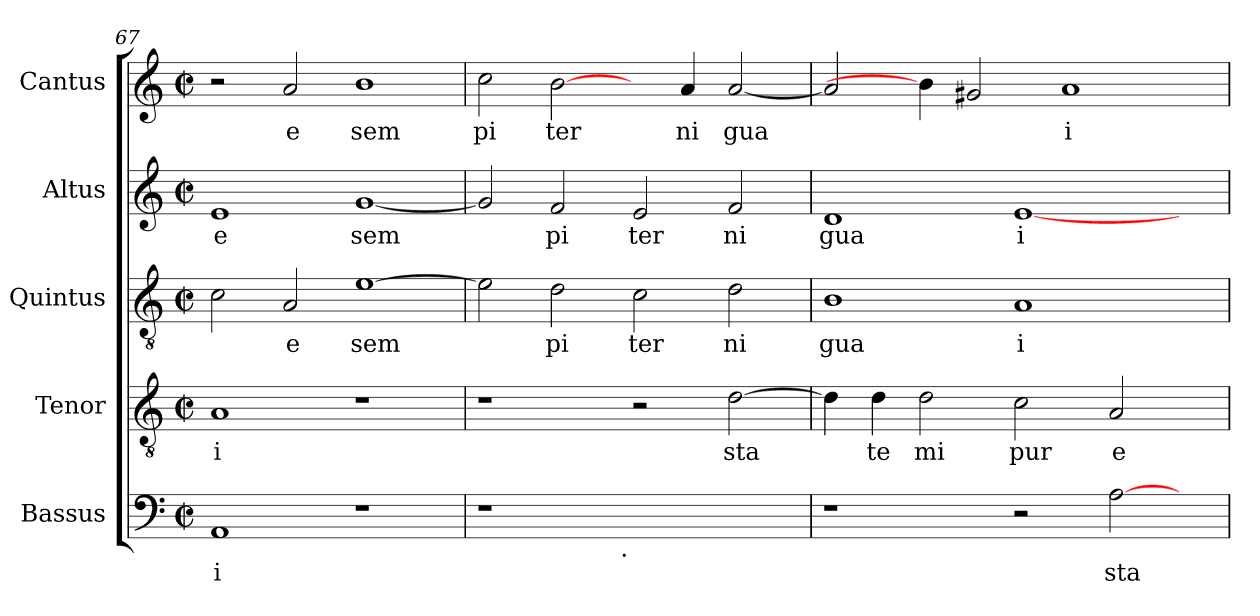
**kern	**text	**kern	**text	**kern	**text	**kern	**text	**kern	**text
*part5	*part5	*part4	*part4	*part3	*part3	*part2	*part2	*part1	*part1
*staff5	*staff5	*staff4	*staff4	*staff3	*staff3	*staff2	*staff2	*staff1	*staff1
*I"Bassus	*	*I"Tenor	*	*I"Quintus	*	*I"Altus	*	*I"Cantus	*
*clefF4	*	*clefGv2	*	*clefGv2	*	*clefG2	*	*clefG2	*
*k[]	*	*k[]	*	*k[]	*	*k[]	*	*k[]	*
*C:	*	*C:	*	*C:	*	*C:	*	*C:	*
*M2/2	*	*M2/2	*	*M2/2	*	*M2/2	*	*M2/2	*
*met(c|)	*	*met(c|)	*	*met(c|)	*	*met(c|)	*	*met(c|)	*
=67	=67	=67	=67	=67	=67	=67	=67	=67	=67
!	!LO:LY:b:cj	!	!LO:LY:b:cj	!	!LO:LY:b:cj	!	!LO:LY:b:cj	!	!
1AA	i	1A	-i	2c\	.	1e	e	2r	.
!	!	!	!	!	!LO:LY:b:cj	!	!	!	!LO:LY:b:cj
.	.	.	.	2A/	e	.	.	2a/	e
!	!	!	!	!	!LO:LY:b:cj	!	!LO:LY:b:cj	!	!LO:LY:b:cj
1r	.	1r	.	[<1e	sem-	[<1g	sem	1b	sem
!!LO:PB:g=z
=68	=68	=68	=68	=68	=68	=68	=68	=68	=68
!	!	!	!	!	!LO:LY:b:cj	!	!LO:LY:b:cj	!	!LO:LY:b:cj
*^	*	*	*	*	*	*	*	*	*
1r	2ryy	.	1r	.	2e\]	--	2g/]	.	2cc\	pi
!	!	!	!	!	!	!LO:LY:b:cj	!	!LO:LY:b:cj	!	!LO:LY:b:cj
.	4...ryy	.	.	.	2d\	-pi	2f/	pi	[2b\	ter
!	!LO:TX:b:t=.	!	!	!	!	!	!	!	!	!
.	1ryy	.	.	.	.	.	.	.	.	.
!	!	!	!	!	!	!LO:LY:b:cj	!	!LO:LY:b:cj	!	!
1ryy	.	.	2r	.	2c\	ter	2e/	ter	4ryy	.
!	!	!	!	!	!	!	!	!	!	!LO:LY:b:cj
.	.	.	.	.	.	.	.	.	4a/	ni
!	!	!	!	!LO:LY:b:cj	!	!LO:LY:b:cj	!	!LO:LY:b:cj	!	!LO:LY:b:cj
.	.	.	[>2d\	sta	2d\	ni	2f/	ni	[<2a/	gua
.	32ryy	.	.	.	.	.	.	.	.	.
=69	=69	=69	=69	=69	=69	=69	=69	=69	=69	=69
!	!	!	!	!LO:LY:b:cj	!	!LO:LY:b:cj	!	!LO:LY:b:cj	!	!LO:LY:b:cj
*v	*v	*	*	*	*	*	*	*	*	*
1r	.	4d\]	.	1B	gua	1d	gua	2a/]	.
!	!	!	!LO:LY:b:cj	!	!	!	!	!	!
.	.	4d\	te	.	.	.	.	.	.
!	!	!	!LO:LY:b:cj	!	!	!	!	!	!
.	.	2d\	mi	.	.	.	.	4b\]	.
!	!	!	!	!	!	!	!	!	!LO:LY:b:cj
.	.	.	.	.	.	.	.	2g#/	.
!	!	!	!LO:LY:b:cj	!	!LO:LY:b:cj	!	!LO:LY:b:cj	!	!
2r	.	2c\	pur	1A	i	[<1e	i	.	.
!	!	!	!	!	!	!	!	!	!LO:LY:b:cj
.	.	.	.	.	.	.	.	1a	i
!	!LO:LY:b:cj	!	!LO:LY:b:cj	!	!	!	!	!	!
[>2A\	sta	2A/	e	.	.	.	.	.	.
4ryy	.	4ryy	.	4ryy	.	4ryy	.	.	.
=	=	=	=	=	=	=	=	=	=
*-	*-	*-	*-	*-	*-	*-	*-	*-	*-
